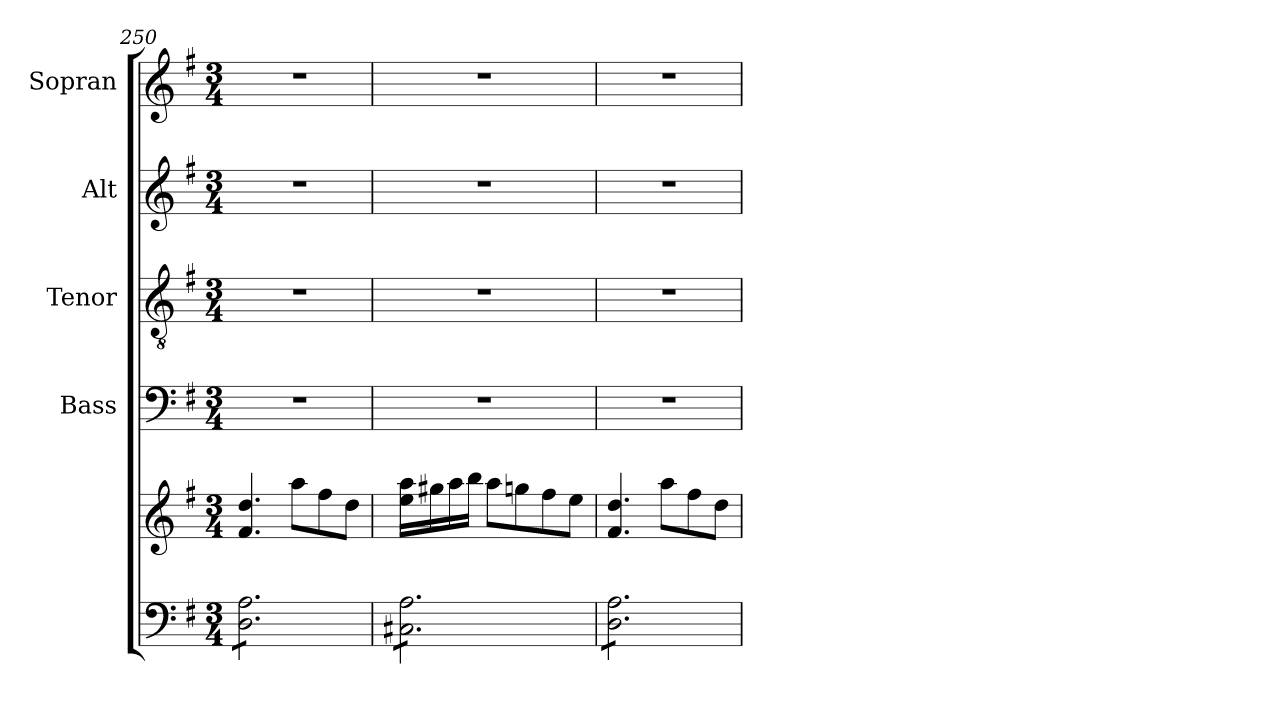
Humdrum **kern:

**kern	**kern	**kern	**kern	**kern	**kern
*part5	*part5	*part4	*part3	*part2	*part1
*staff6	*staff5	*staff4	*staff3	*staff2	*staff1
*	*	*I"Bass	*I"Tenor	*I"Alt	*I"Sopran
*	*	*I'B.	*I'T.	*I'A.	*I'S.
*clefF4	*clefG2	*clefF4	*clefGv2	*clefG2	*clefG2
*k[f#]	*k[f#]	*k[f#]	*k[f#]	*k[f#]	*k[f#]
*G:	*G:	*G:	*G:	*G:	*G:
*M3/4	*M3/4	*M3/4	*M3/4	*M3/4	*M3/4
=250	=250	=250	=250	=250	=250
*tremolo	*	*	*	*	*
8D\ 8A\L	4.f#/ 4.dd/	2.r	2.r	2.r	2.r
8D\ 8A\	.	.	.	.	.
8D\ 8A\	.	.	.	.	.
8D\ 8A\	8aa\L	.	.	.	.
8D\ 8A\	8ff#\	.	.	.	.
8D\ 8A\J	8dd\J	.	.	.	.
!!LO:LB:g=z
=251	=251	=251	=251	=251	=251
8C#X\ 8A\L	16ee\ 16aa\LL	2.r	2.r	2.r	2.r
.	16gg#X\	.	.	.	.
8C#X\ 8A\	16aa\	.	.	.	.
.	16bb\JJ	.	.	.	.
8C#X\ 8A\	8aa\L	.	.	.	.
8C#X\ 8A\	8ggn\	.	.	.	.
8C#X\ 8A\	8ff#\	.	.	.	.
8C#X\ 8A\J	8ee\J	.	.	.	.
=252	=252	=252	=252	=252	=252
8D\ 8A\L	4.f#/ 4.dd/	2.r	2.r	2.r	2.r
8D\ 8A\	.	.	.	.	.
8D\ 8A\	.	.	.	.	.
8D\ 8A\	8aa\L	.	.	.	.
8D\ 8A\	8ff#\	.	.	.	.
8D\ 8A\J	8dd\J	.	.	.	.
*Xtremolo	*	*	*	*	*
=	=	=	=	=	=
*-	*-	*-	*-	*-	*-
